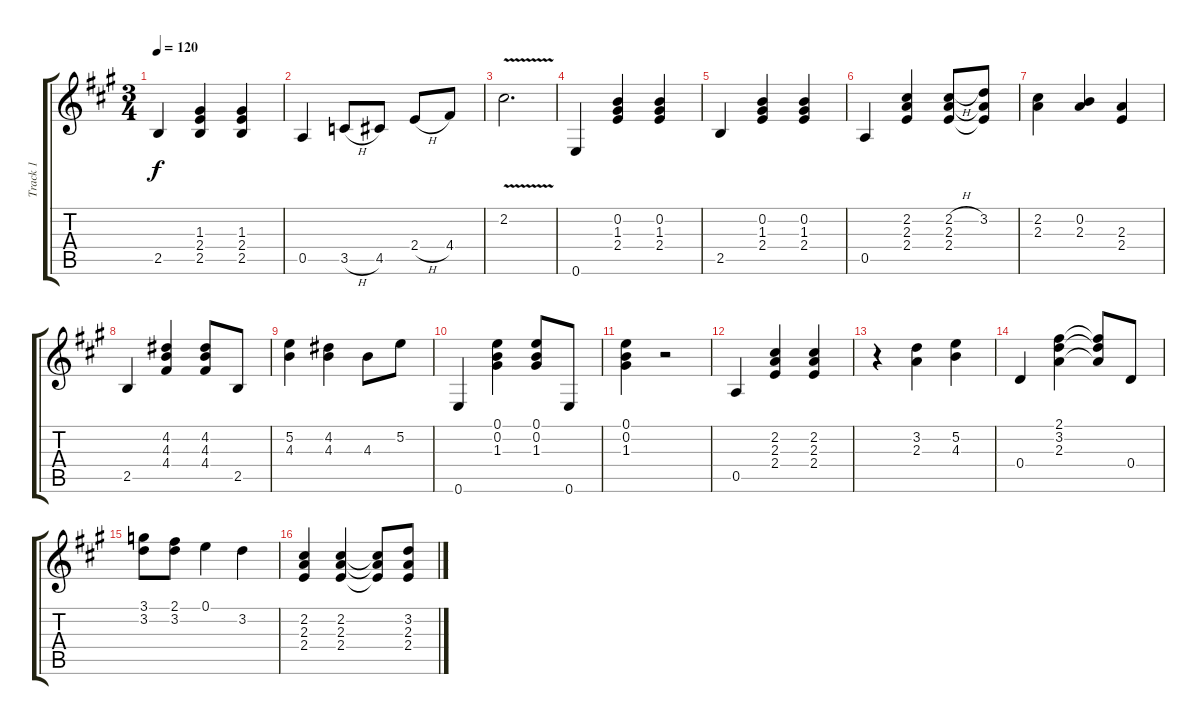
\track ("Track 1" "Track 1") {instrument electricguitarjazz}
\staff {score tabs}
\tuning (E4 B3 G3 D3 A2 E2) {hide}
\ts (3 4)
\tempo 120
\clef g2
\ks a
2.5.4{dy f} (1.3 2.4 2.5).4 (1.3 2.4 2.5).4 |
0.5.4 3.5{h}.8 4.5.8 2.4{h}.8 4.4.8 |
2.2{v}.2{d} |
0.6.4 (0.2 1.3 2.4).4 (0.2 1.3 2.4).4 |
2.5.4 (0.2 1.3 2.4).4 (0.2 1.3 2.4).4 |
0.5.4 (2.2 2.3 2.4).4 (2.2{h} 2.3 2.4).8 (3.2 2.3{t} 2.4{t}).8 |
(2.2 2.3).4 (0.2 2.3).4 (2.3 2.4).4 |
2.5.4 (4.2 4.3 4.4).4 (4.2 4.3 4.4).8 2.5.8 |
(5.2 4.3).4 (4.2 4.3).4 4.3.8 5.2.8 |
0.6.4 (0.1 0.2 1.3).4 (0.1 0.2 1.3).8 0.6.8 |
(0.1 0.2 1.3).4 r.2 |
0.5.4 (2.2 2.3 2.4).4 (2.2 2.3 2.4).4 |
r.4 (3.2 2.3).4 (5.2 4.3).4 |
0.4.4 (2.1 3.2 2.3).4 (2.1{t} 3.2{t} 2.3{t}).8 0.4.8 |
(3.1 3.2).8 (2.1 3.2).8 0.1.4 3.2.4 |
(2.2 2.3 2.4).4 (2.2 2.3 2.4).4 (2.2{t} 2.3{t} 2.4{t}).8 (3.2 2.3 2.4).8
